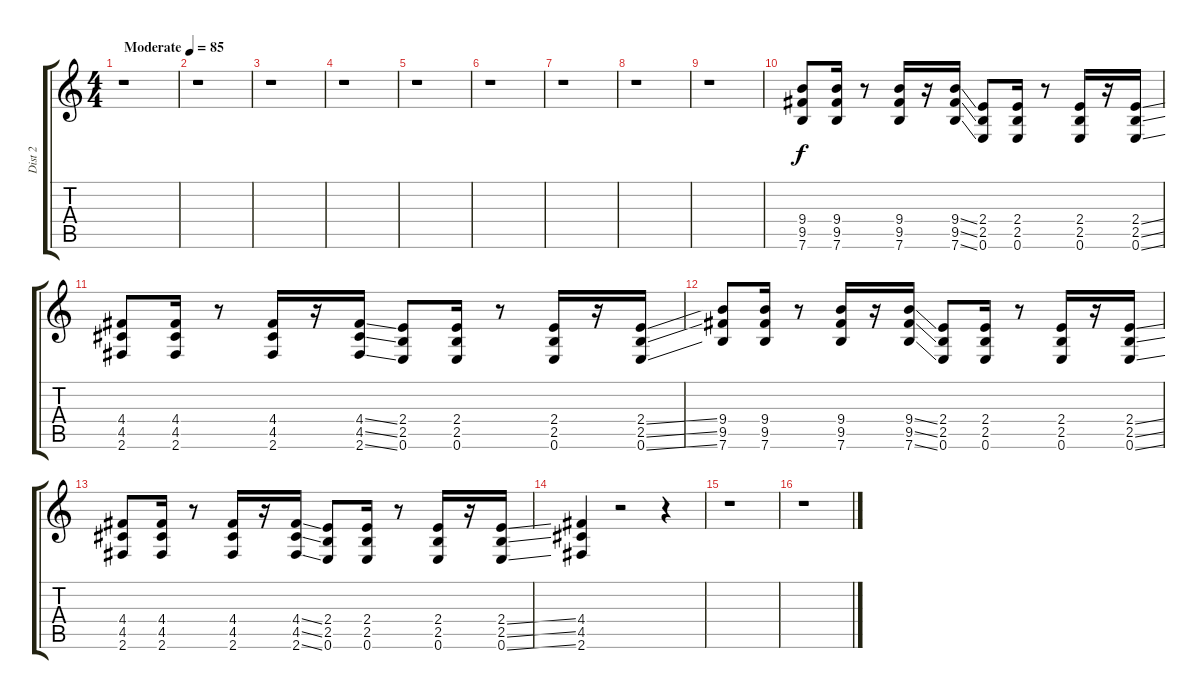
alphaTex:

\track ("Dist 2" "Dist 2") {instrument distortionguitar}
\staff {score tabs}
\tuning (E4 B3 G3 D3 A2 E2) {hide}
\ts (4 4)
\tempo (85 "Moderate")
\clef g2
\ks c
r.1{dy f instrument distortionguitar} |
r.1 |
r.1 |
r.1 |
r.1 |
r.1 |
r.1 |
r.1 |
r.1 |
(9.4 9.5 7.6).8 (9.4 9.5 7.6).16 r.8 (9.4 9.5 7.6).16 r.16 (9.4{ss} 9.5{ss} 7.6{ss}).16 (2.4 2.5 0.6).8 (2.4 2.5 0.6).16 r.8 (2.4 2.5 0.6).16 r.16 (2.4{ss} 2.5{ss} 0.6{ss}).16 |
(4.4 4.5 2.6).8 (4.4 4.5 2.6).16 r.8 (4.4 4.5 2.6).16 r.16 (4.4{ss} 4.5{ss} 2.6{ss}).16 (2.4 2.5 0.6).8 (2.4 2.5 0.6).16 r.8 (2.4 2.5 0.6).16 r.16 (2.4{ss} 2.5{ss} 0.6{ss}).16 |
(9.4 9.5 7.6).8 (9.4 9.5 7.6).16 r.8 (9.4 9.5 7.6).16 r.16 (9.4{ss} 9.5{ss} 7.6{ss}).16 (2.4 2.5 0.6).8 (2.4 2.5 0.6).16 r.8 (2.4 2.5 0.6).16 r.16 (2.4{ss} 2.5{ss} 0.6{ss}).16 |
(4.4 4.5 2.6).8 (4.4 4.5 2.6).16 r.8 (4.4 4.5 2.6).16 r.16 (4.4{ss} 4.5{ss} 2.6{ss}).16 (2.4 2.5 0.6).8 (2.4 2.5 0.6).16 r.8 (2.4 2.5 0.6).16 r.16 (2.4{ss} 2.5{ss} 0.6{ss}).16 |
(4.4 4.5 2.6).4 r.2 r.4 |
r.1 |
r.1
